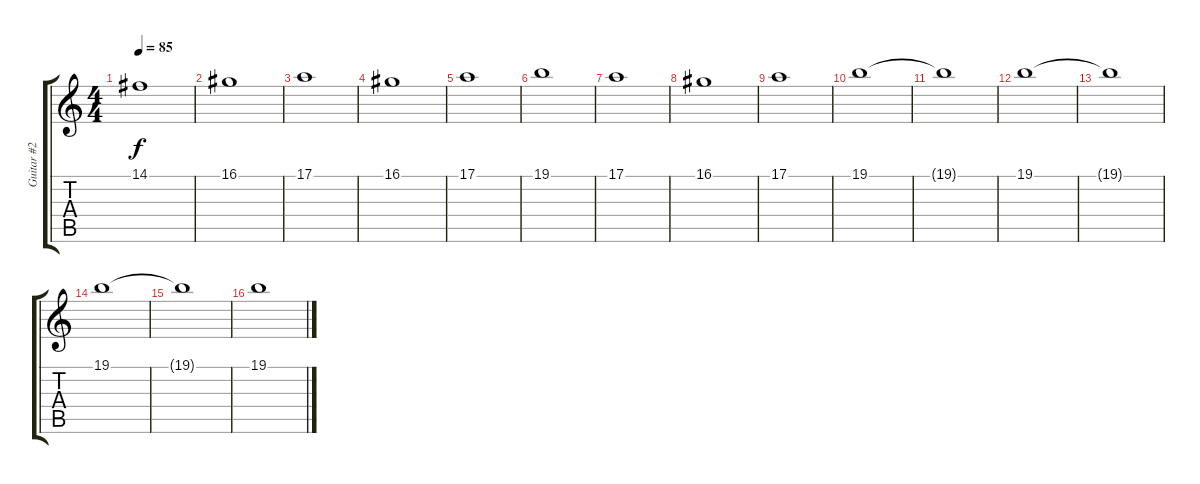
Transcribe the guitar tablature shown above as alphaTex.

\track ("Guitar #2" "Guitar #2") {instrument stringensemble2}
\staff {score tabs}
\tuning (E4 B3 G3 D3 A2 E2) {hide}
\ts (4 4)
\tempo 85
\clef g2
\ks c
14.1.1{dy f} |
16.1.1 |
17.1.1 |
16.1.1 |
17.1.1 |
19.1.1 |
17.1.1 |
16.1.1 |
17.1.1 |
19.1.1 |
19.1{t}.1 |
19.1.1 |
19.1{t}.1 |
19.1.1 |
19.1{t}.1 |
19.1.1
